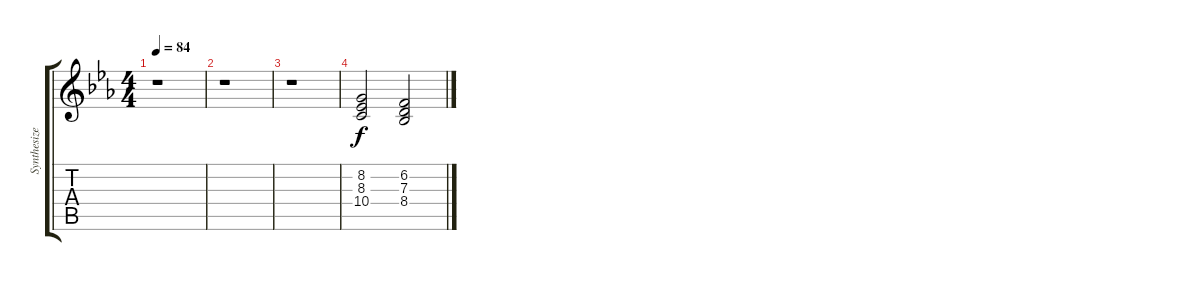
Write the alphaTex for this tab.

\track ("Synthesizer (Strings Patch)" "Synthesize") {instrument synthstrings1}
\staff {score tabs}
\tuning (E4 B3 G3 D3 A2 D2) {hide}
\ts (4 4)
\tempo 84
\clef g2
\ks eb
r.1{dy f} |
r.1 |
r.1 |
(8.2 8.3 10.4).2 (6.2 7.3 8.4).2
